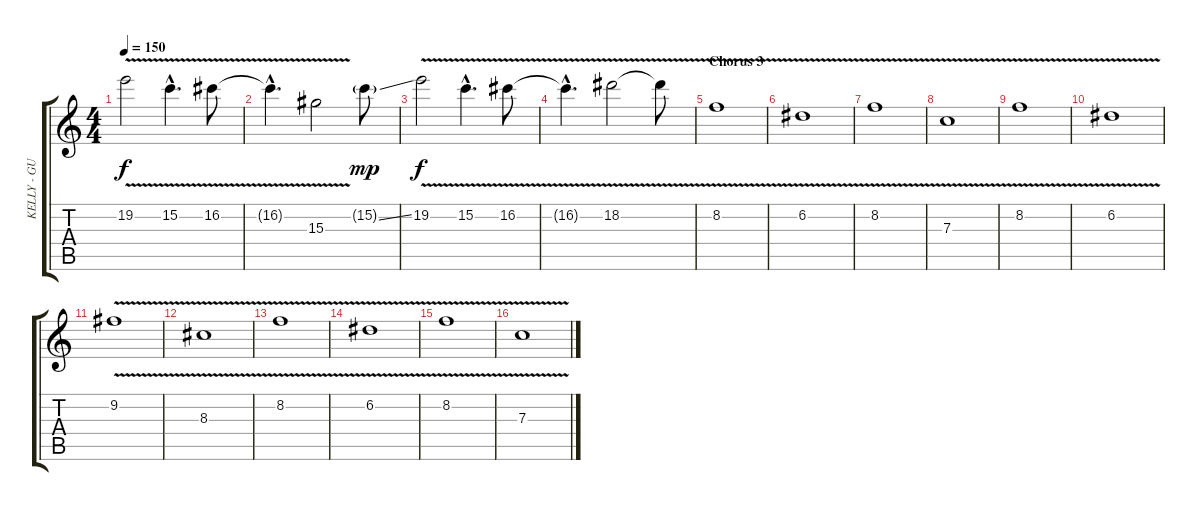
\track ("KELLY - GUITAR" "KELLY - GU") {instrument overdrivenguitar}
\staff {score tabs}
\tuning (D4 A3 F3 C3 G2 C2) {hide}
\ts (4 4)
\tempo 150
\clef g2
\ks c
19.2{v}.2{dy f} 15.2{v hac}.4{d} 16.2{v}.8 |
16.2{hac t}.4{d} 15.3{v}.2 15.2{ss g}.8{dy mp} |
19.2{v}.2{dy f} 15.2{v hac}.4{d} 16.2{v}.8 |
16.2{hac t}.4{d} 18.2{v}.2 18.2{t}.8 |
\section ("" "Chorus 3")
8.2{v}.1 |
6.2{v}.1 |
8.2{v}.1 |
7.3{v}.1 |
8.2{v}.1 |
6.2{v}.1 |
9.2{v}.1 |
8.3{v}.1 |
8.2{v}.1 |
6.2{v}.1 |
8.2{v}.1 |
7.3{v}.1
